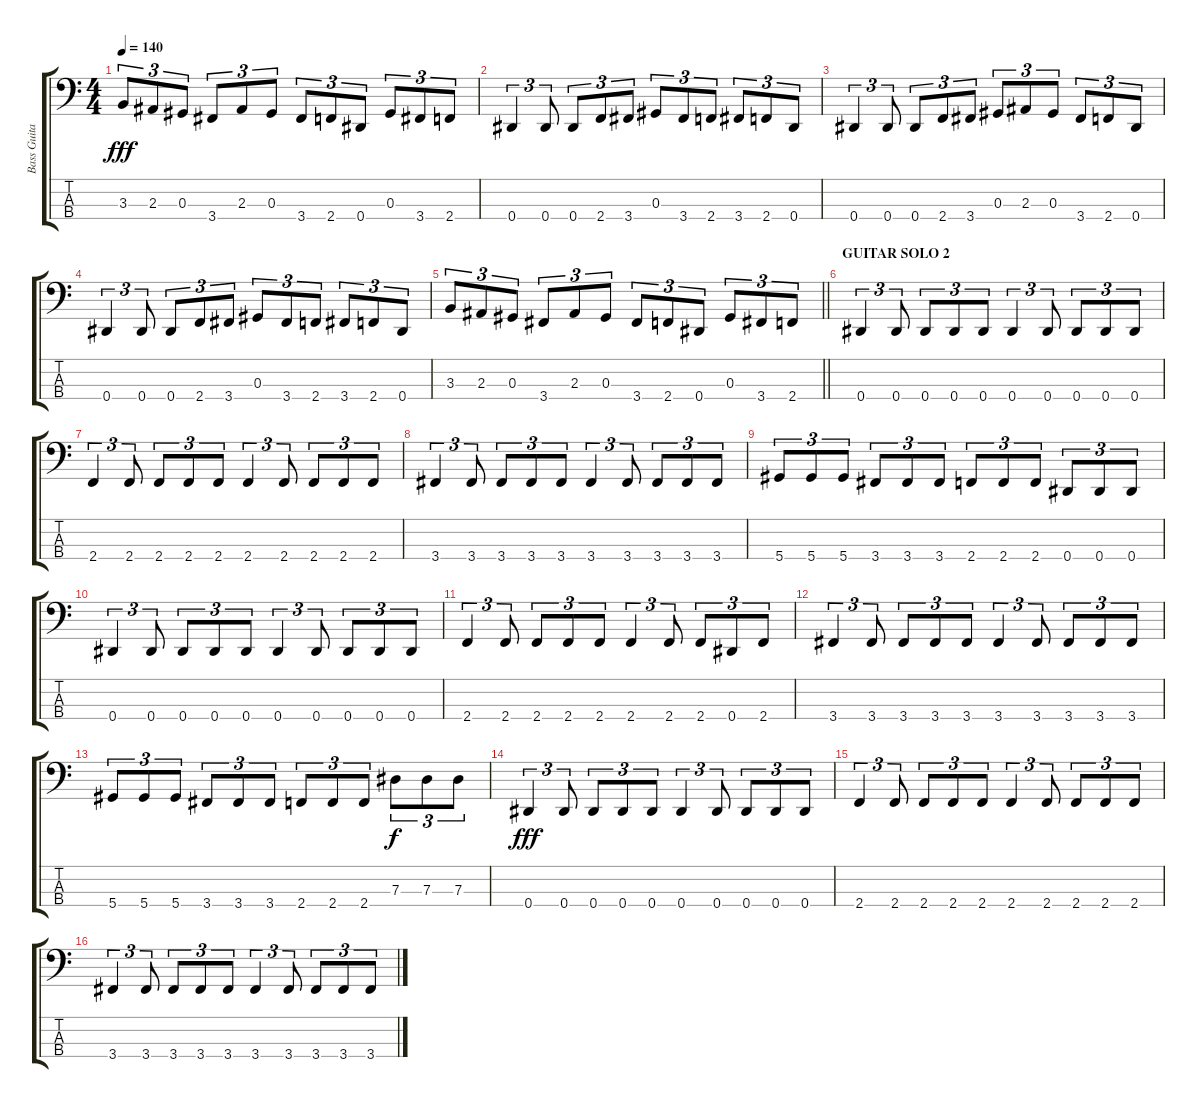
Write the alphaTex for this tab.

\track ("Bass Guitar - Neil Murray" "Bass Guita") {instrument electricbassfinger}
\staff {score tabs}
\tuning (Gb2 Db2 Ab1 Eb1) {hide}
\ts (4 4)
\tempo 140
\clef f4
\ks c
3.3.8{tu (3 2) dy fff} 2.3.8{tu (3 2)} 0.3.8{tu (3 2)} 3.4.8{tu (3 2)} 2.3.8{tu (3 2)} 0.3.8{tu (3 2)} 3.4.8{tu (3 2)} 2.4.8{tu (3 2)} 0.4.8{tu (3 2)} 0.3.8{tu (3 2)} 3.4.8{tu (3 2)} 2.4.8{tu (3 2)} |
0.4.4{tu (3 2)} 0.4.8{tu (3 2)} 0.4.8{tu (3 2)} 2.4.8{tu (3 2)} 3.4.8{tu (3 2)} 0.3.8{tu (3 2)} 3.4.8{tu (3 2)} 2.4.8{tu (3 2)} 3.4.8{tu (3 2)} 2.4.8{tu (3 2)} 0.4.8{tu (3 2)} |
0.4.4{tu (3 2)} 0.4.8{tu (3 2)} 0.4.8{tu (3 2)} 2.4.8{tu (3 2)} 3.4.8{tu (3 2)} 0.3.8{tu (3 2)} 2.3.8{tu (3 2)} 0.3.8{tu (3 2)} 3.4.8{tu (3 2)} 2.4.8{tu (3 2)} 0.4.8{tu (3 2)} |
0.4.4{tu (3 2)} 0.4.8{tu (3 2)} 0.4.8{tu (3 2)} 2.4.8{tu (3 2)} 3.4.8{tu (3 2)} 0.3.8{tu (3 2)} 3.4.8{tu (3 2)} 2.4.8{tu (3 2)} 3.4.8{tu (3 2)} 2.4.8{tu (3 2)} 0.4.8{tu (3 2)} |
\barLineRight lightlight
3.3.8{tu (3 2)} 2.3.8{tu (3 2)} 0.3.8{tu (3 2)} 3.4.8{tu (3 2)} 2.3.8{tu (3 2)} 0.3.8{tu (3 2)} 3.4.8{tu (3 2)} 2.4.8{tu (3 2)} 0.4.8{tu (3 2)} 0.3.8{tu (3 2)} 3.4.8{tu (3 2)} 2.4.8{tu (3 2)} |
\section ("" "GUITAR SOLO 2")
0.4.4{tu (3 2)} 0.4.8{tu (3 2)} 0.4.8{tu (3 2)} 0.4.8{tu (3 2)} 0.4.8{tu (3 2)} 0.4.4{tu (3 2)} 0.4.8{tu (3 2)} 0.4.8{tu (3 2)} 0.4.8{tu (3 2)} 0.4.8{tu (3 2)} |
2.4.4{tu (3 2)} 2.4.8{tu (3 2)} 2.4.8{tu (3 2)} 2.4.8{tu (3 2)} 2.4.8{tu (3 2)} 2.4.4{tu (3 2)} 2.4.8{tu (3 2)} 2.4.8{tu (3 2)} 2.4.8{tu (3 2)} 2.4.8{tu (3 2)} |
3.4.4{tu (3 2)} 3.4.8{tu (3 2)} 3.4.8{tu (3 2)} 3.4.8{tu (3 2)} 3.4.8{tu (3 2)} 3.4.4{tu (3 2)} 3.4.8{tu (3 2)} 3.4.8{tu (3 2)} 3.4.8{tu (3 2)} 3.4.8{tu (3 2)} |
5.4.8{tu (3 2)} 5.4.8{tu (3 2)} 5.4.8{tu (3 2)} 3.4.8{tu (3 2)} 3.4.8{tu (3 2)} 3.4.8{tu (3 2)} 2.4.8{tu (3 2)} 2.4.8{tu (3 2)} 2.4.8{tu (3 2)} 0.4.8{tu (3 2)} 0.4.8{tu (3 2)} 0.4.8{tu (3 2)} |
0.4.4{tu (3 2)} 0.4.8{tu (3 2)} 0.4.8{tu (3 2)} 0.4.8{tu (3 2)} 0.4.8{tu (3 2)} 0.4.4{tu (3 2)} 0.4.8{tu (3 2)} 0.4.8{tu (3 2)} 0.4.8{tu (3 2)} 0.4.8{tu (3 2)} |
2.4.4{tu (3 2)} 2.4.8{tu (3 2)} 2.4.8{tu (3 2)} 2.4.8{tu (3 2)} 2.4.8{tu (3 2)} 2.4.4{tu (3 2)} 2.4.8{tu (3 2)} 2.4.8{tu (3 2)} 0.4.8{tu (3 2)} 2.4.8{tu (3 2)} |
3.4.4{tu (3 2)} 3.4.8{tu (3 2)} 3.4.8{tu (3 2)} 3.4.8{tu (3 2)} 3.4.8{tu (3 2)} 3.4.4{tu (3 2)} 3.4.8{tu (3 2)} 3.4.8{tu (3 2)} 3.4.8{tu (3 2)} 3.4.8{tu (3 2)} |
5.4.8{tu (3 2)} 5.4.8{tu (3 2)} 5.4.8{tu (3 2)} 3.4.8{tu (3 2)} 3.4.8{tu (3 2)} 3.4.8{tu (3 2)} 2.4.8{tu (3 2)} 2.4.8{tu (3 2)} 2.4.8{tu (3 2)} 7.3.8{tu (3 2) dy f} 7.3.8{tu (3 2)} 7.3.8{tu (3 2)} |
0.4.4{tu (3 2) dy fff} 0.4.8{tu (3 2)} 0.4.8{tu (3 2)} 0.4.8{tu (3 2)} 0.4.8{tu (3 2)} 0.4.4{tu (3 2)} 0.4.8{tu (3 2)} 0.4.8{tu (3 2)} 0.4.8{tu (3 2)} 0.4.8{tu (3 2)} |
2.4.4{tu (3 2)} 2.4.8{tu (3 2)} 2.4.8{tu (3 2)} 2.4.8{tu (3 2)} 2.4.8{tu (3 2)} 2.4.4{tu (3 2)} 2.4.8{tu (3 2)} 2.4.8{tu (3 2)} 2.4.8{tu (3 2)} 2.4.8{tu (3 2)} |
3.4.4{tu (3 2)} 3.4.8{tu (3 2)} 3.4.8{tu (3 2)} 3.4.8{tu (3 2)} 3.4.8{tu (3 2)} 3.4.4{tu (3 2)} 3.4.8{tu (3 2)} 3.4.8{tu (3 2)} 3.4.8{tu (3 2)} 3.4.8{tu (3 2)}
